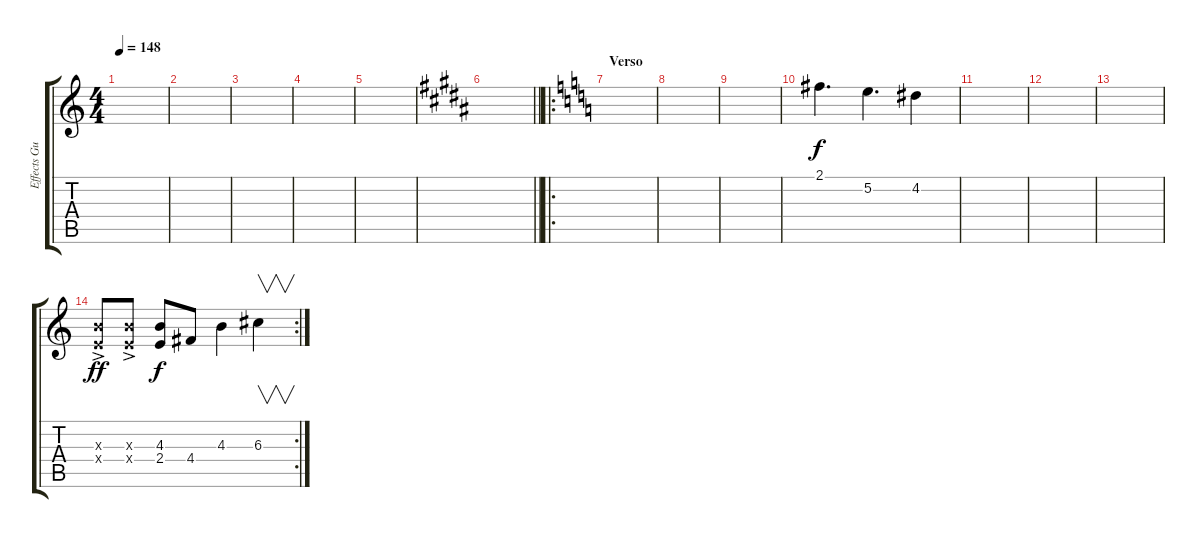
\track ("Effects Guitar" "Effects Gu") {instrument overdrivenguitar}
\staff {score tabs}
\tuning (E4 B3 G3 D3 A2 E2) {hide}
\ts (4 4)
\tempo 148
\clef g2
\ks c
|
|
|
|
|
\barLineRight lightlight
\ks b
|
\ro
\section ("" "Verso")
\ks c
|
|
|
2.1.4{d dy f} 5.2.4{d} 4.2.4 |
|
|
|
\rc 2
(4.3{ac x} 2.4{x}).8{dy ff} (4.3{ac x} 2.4{x}).8 (4.3 2.4).8{dy f} 4.4.8 4.3.4 6.3.4{v}
